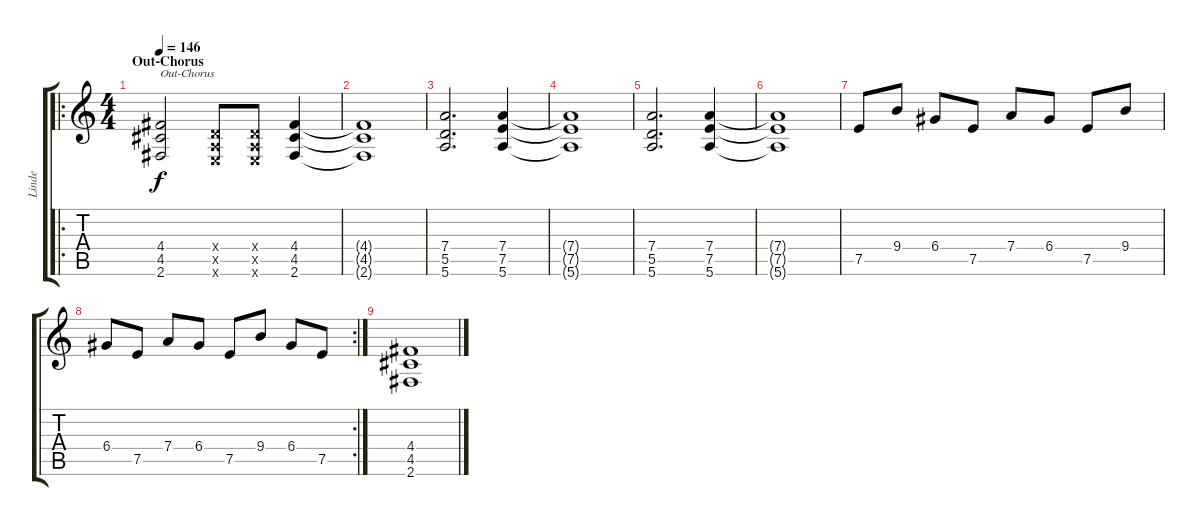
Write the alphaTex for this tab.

\track ("Linde" "Linde") {instrument distortionguitar}
\staff {score tabs}
\tuning (E4 B3 G3 D3 A2 E2) {hide}
\ro
\ts (4 4)
\section ("" "Out-Chorus")
\tempo 146
\clef g2
\ks c
(4.4 4.5 2.6).2{txt "Out-Chorus" dy f} (0.4{x} 0.5{x} 0.6{x}).8 (0.4{x} 0.5{x} 0.6{x}).8 (4.4 4.5 2.6).4 |
(4.4{t} 4.5{t} 2.6{t}).1 |
(7.4 5.5 5.6).2{d} (7.4 7.5 5.6).4 |
(7.4{t} 7.5{t} 5.6{t}).1 |
(7.4 5.5 5.6).2{d} (7.4 7.5 5.6).4 |
(7.4{t} 7.5{t} 5.6{t}).1 |
7.5.8 9.4.8 6.4.8 7.5.8 7.4.8 6.4.8 7.5.8 9.4.8 |
\rc 2
6.4.8 7.5.8 7.4.8 6.4.8 7.5.8 9.4.8 6.4.8 7.5.8 |
(4.4 4.5 2.6).1
